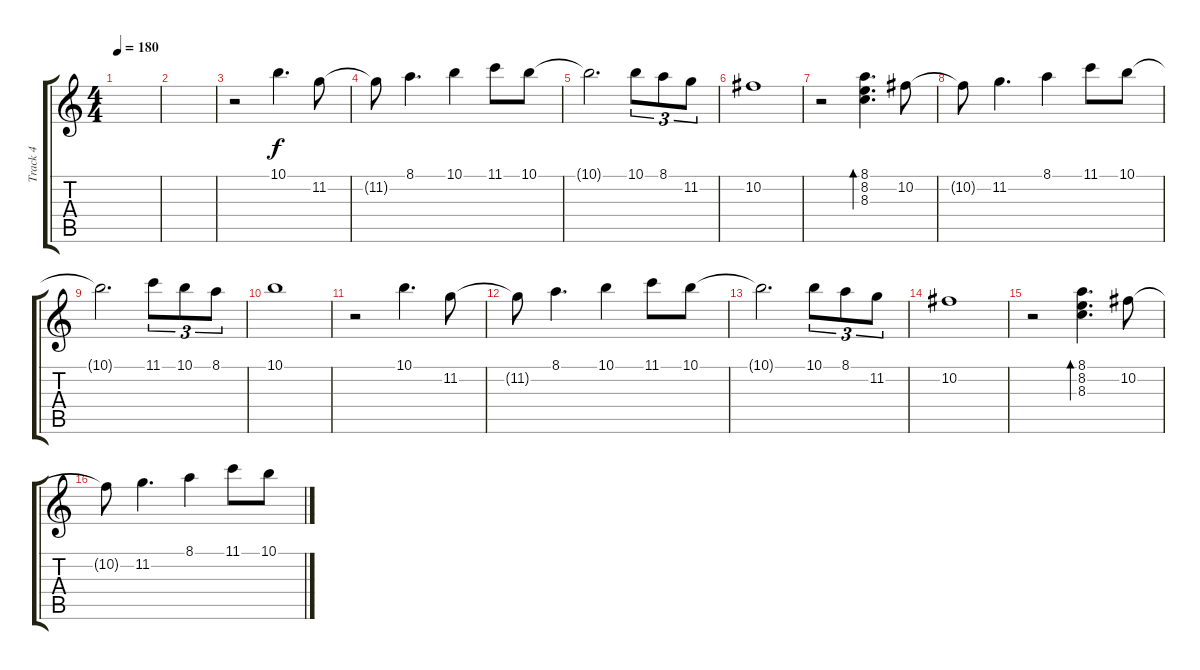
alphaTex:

\track ("Track 4" "Track 4") {instrument acousticguitarsteel}
\staff {score tabs}
\tuning (Db4 Ab3 E3 B2 Gb2 B1) {hide}
\ts (4 4)
\tempo 180
\clef g2
\ks c
|
|
r.2 10.1.4{d} 11.2.8 |
11.2{t}.8 8.1.4{d} 10.1.4 11.1.8 10.1.8 |
10.1{t}.2{d} 10.1.8{tu (3 2)} 8.1.8{tu (3 2)} 11.2.8{tu (3 2)} |
10.2.1 |
r.2 (8.1 8.2 8.3).4{d bd 480} 10.2.8 |
10.2{t}.8 11.2.4{d} 8.1.4 11.1.8 10.1.8 |
10.1{t}.2{d} 11.1.8{tu (3 2)} 10.1.8{tu (3 2)} 8.1.8{tu (3 2)} |
10.1.1 |
r.2 10.1.4{d} 11.2.8 |
11.2{t}.8 8.1.4{d} 10.1.4 11.1.8 10.1.8 |
10.1{t}.2{d} 10.1.8{tu (3 2)} 8.1.8{tu (3 2)} 11.2.8{tu (3 2)} |
10.2.1 |
r.2 (8.1 8.2 8.3).4{d bd 480} 10.2.8 |
10.2{t}.8 11.2.4{d} 8.1.4 11.1.8 10.1.8
